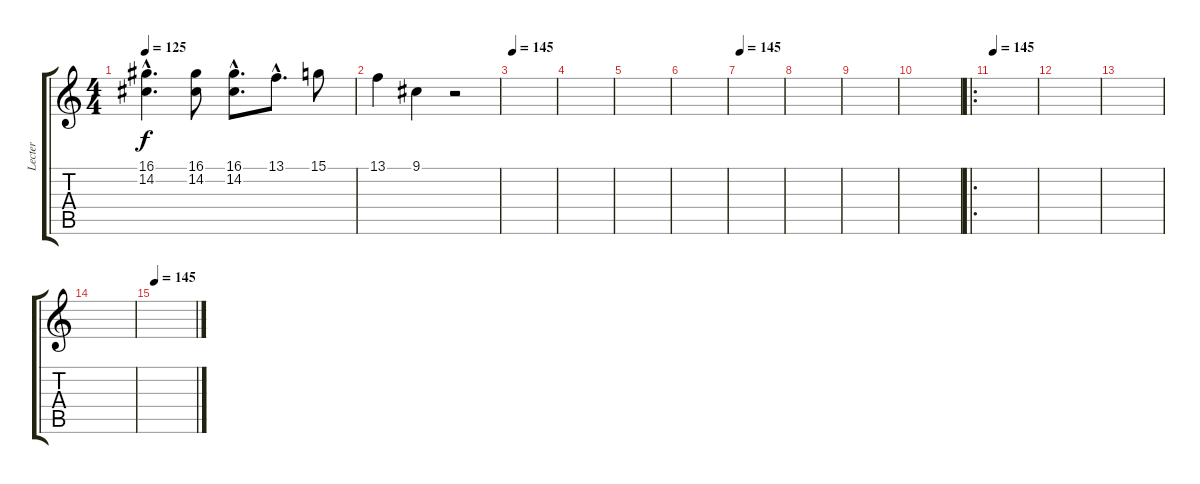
\track ("Lecter" "Lecter") {instrument acousticgrandpiano}
\staff {score tabs}
\tuning (E4 B3 G3 D3 A2 E2) {hide}
\ts (4 4)
\tempo 125
\clef g2
\ks c
(16.1{hac} 14.2{hac}).4{d dy f} (16.1 14.2).8 (16.1{hac} 14.2{hac}).8{d} 13.1{hac}.8{d} 15.1.8 |
13.1.4 9.1.4 r.2 |
\tempo 148
\tempo 145
|
|
|
|
\tempo 145
|
|
|
|
\ro
\tempo 145
|
|
|
|
\tempo 145
